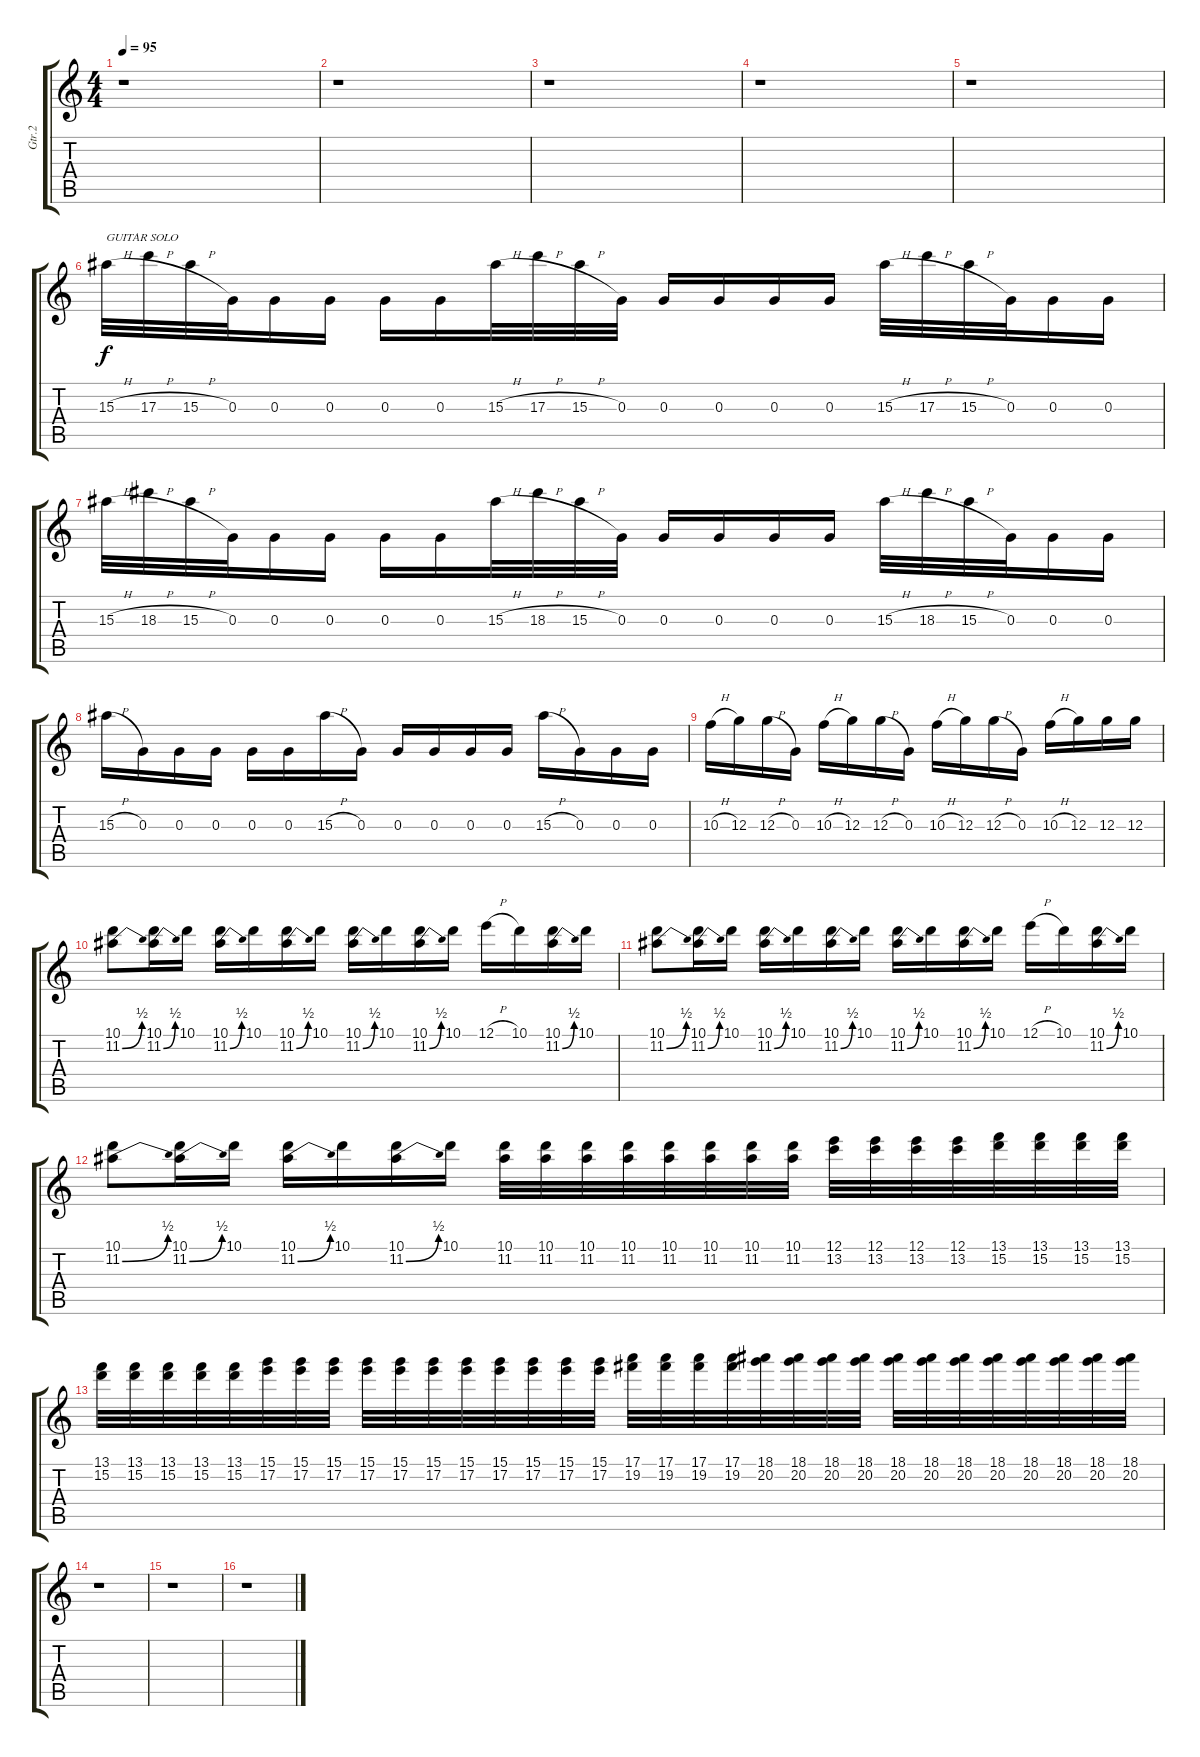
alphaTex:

\track ("Gtr.2" "Gtr.2") {instrument distortionguitar}
\staff {score tabs}
\tuning (E4 B3 G3 D3 A2 E2) {hide}
\ts (4 4)
\tempo 95
\clef g2
\ks c
r.1{dy f} |
r.1 |
r.1 |
r.1 |
r.1 |
15.3{h}.32{txt "GUITAR SOLO"} 17.3{h}.32 15.3{h}.32 0.3.32 0.3.16 0.3.16 0.3.16 0.3.16 15.3{h}.32 17.3{h}.32 15.3{h}.32 0.3.32 0.3.16 0.3.16 0.3.16 0.3.16 15.3{h}.32 17.3{h}.32 15.3{h}.32 0.3.32 0.3.16 0.3.16 |
15.3{h}.32 18.3{h}.32 15.3{h}.32 0.3.32 0.3.16 0.3.16 0.3.16 0.3.16 15.3{h}.32 18.3{h}.32 15.3{h}.32 0.3.32 0.3.16 0.3.16 0.3.16 0.3.16 15.3{h}.32 18.3{h}.32 15.3{h}.32 0.3.32 0.3.16 0.3.16 |
15.3{h}.16 0.3.16 0.3.16 0.3.16 0.3.16 0.3.16 15.3{h}.16 0.3.16 0.3.16 0.3.16 0.3.16 0.3.16 15.3{h}.16 0.3.16 0.3.16 0.3.16 |
10.3{h}.16 12.3.16 12.3{h}.16 0.3.16 10.3{h}.16 12.3.16 12.3{h}.16 0.3.16 10.3{h}.16 12.3.16 12.3{h}.16 0.3.16 10.3{h}.16 12.3.16 12.3.16 12.3.16 |
(10.1 11.2{be (bend 0 0 60 2)}).8 (10.1 11.2{be (bend 0 0 60 2)}).16 10.1.16 (10.1 11.2{be (bend 0 0 60 2)}).16 10.1.16 (10.1 11.2{be (bend 0 0 60 2)}).16 10.1.16 (10.1 11.2{be (bend 0 0 60 2)}).16 10.1.16 (10.1 11.2{be (bend 0 0 60 2)}).16 10.1.16 12.1{h}.16 10.1.16 (10.1 11.2{be (bend 0 0 60 2)}).16 10.1.16 |
(10.1 11.2{be (bend 0 0 60 2)}).8 (10.1 11.2{be (bend 0 0 60 2)}).16 10.1.16 (10.1 11.2{be (bend 0 0 60 2)}).16 10.1.16 (10.1 11.2{be (bend 0 0 60 2)}).16 10.1.16 (10.1 11.2{be (bend 0 0 60 2)}).16 10.1.16 (10.1 11.2{be (bend 0 0 60 2)}).16 10.1.16 12.1{h}.16 10.1.16 (10.1 11.2{be (bend 0 0 60 2)}).16 10.1.16 |
(10.1 11.2{be (bend 0 0 60 2)}).8 (10.1 11.2{be (bend 0 0 60 2)}).16 10.1.16 (10.1 11.2{be (bend 0 0 60 2)}).16 10.1.16 (10.1 11.2{be (bend 0 0 60 2)}).16 10.1.16 (10.1 11.2).32 (10.1 11.2).32 (10.1 11.2).32 (10.1 11.2).32 (10.1 11.2).32 (10.1 11.2).32 (10.1 11.2).32 (10.1 11.2).32 (12.1 13.2).32 (12.1 13.2).32 (12.1 13.2).32 (12.1 13.2).32 (13.1 15.2).32 (13.1 15.2).32 (13.1 15.2).32 (13.1 15.2).32 |
(13.1 15.2).32 (13.1 15.2).32 (13.1 15.2).32 (13.1 15.2).32 (13.1 15.2).32 (15.1 17.2).32 (15.1 17.2).32 (15.1 17.2).32 (15.1 17.2).32 (15.1 17.2).32 (15.1 17.2).32 (15.1 17.2).32 (15.1 17.2).32 (15.1 17.2).32 (15.1 17.2).32 (15.1 17.2).32 (17.1 19.2).32 (17.1 19.2).32 (17.1 19.2).32 (17.1 19.2).32 (18.1 20.2).32 (18.1 20.2).32 (18.1 20.2).32 (18.1 20.2).32 (18.1 20.2).32 (18.1 20.2).32 (18.1 20.2).32 (18.1 20.2).32 (18.1 20.2).32 (18.1 20.2).32 (18.1 20.2).32 (18.1 20.2).32 |
r.1 |
r.1 |
r.1
